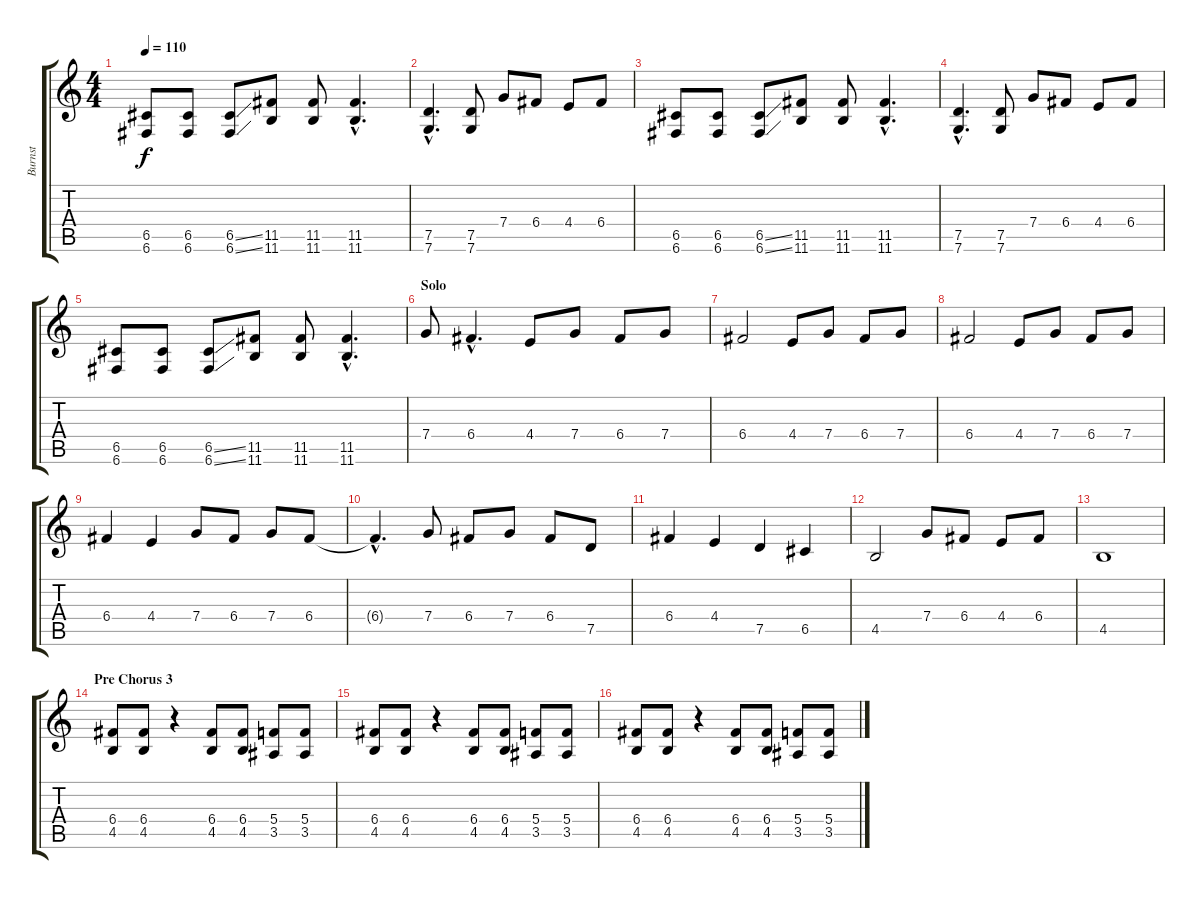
\track ("Burnst" "Burnst") {instrument distortionguitar}
\staff {score tabs}
\tuning (D4 A3 F3 C3 G2 C2) {hide}
\ts (4 4)
\tempo 110
\clef g2
\ks c
(6.5 6.6).8{dy f} (6.5 6.6).8 (6.5{ss} 6.6{ss}).8 (11.5 11.6).8 (11.5 11.6).8 (11.5{hac} 11.6{hac}).4{d} |
(7.5{hac} 7.6{hac}).4{d} (7.5 7.6).8 7.4.8 6.4.8 4.4.8 6.4.8 |
(6.5 6.6).8 (6.5 6.6).8 (6.5{ss} 6.6{ss}).8 (11.5 11.6).8 (11.5 11.6).8 (11.5{hac} 11.6{hac}).4{d} |
(7.5{hac} 7.6{hac}).4{d} (7.5 7.6).8 7.4.8 6.4.8 4.4.8 6.4.8 |
(6.5 6.6).8 (6.5 6.6).8 (6.5{ss} 6.6{ss}).8 (11.5 11.6).8 (11.5 11.6).8 (11.5{hac} 11.6{hac}).4{d} |
\section ("" "Solo")
7.4.8{instrument electricguitarclean} 6.4{hac}.4{d} 4.4.8 7.4.8 6.4.8 7.4.8 |
6.4.2{instrument electricguitarclean} 4.4.8 7.4.8 6.4.8 7.4.8 |
6.4.2{instrument electricguitarclean} 4.4.8 7.4.8 6.4.8 7.4.8 |
6.4.4{instrument electricguitarclean} 4.4.4 7.4.8 6.4.8 7.4.8 6.4.8 |
6.4{hac t}.4{d instrument electricguitarclean} 7.4.8 6.4.8 7.4.8 6.4.8 7.5.8 |
6.4.4 4.4.4 7.5.4 6.5.4 |
4.5.2{instrument electricguitarclean} 7.4.8 6.4.8 4.4.8 6.4.8 |
4.5.1{instrument electricguitarclean} |
\section ("" "Pre Chorus 3")
(6.4 4.5).8{instrument distortionguitar} (6.4 4.5).8 r.4 (6.4 4.5).8 (6.4 4.5).8 (5.4 3.5).8 (5.4 3.5).8 |
(6.4 4.5).8 (6.4 4.5).8 r.4 (6.4 4.5).8 (6.4 4.5).8 (5.4 3.5).8 (5.4 3.5).8 |
(6.4 4.5).8 (6.4 4.5).8 r.4 (6.4 4.5).8 (6.4 4.5).8 (5.4 3.5).8 (5.4 3.5).8
